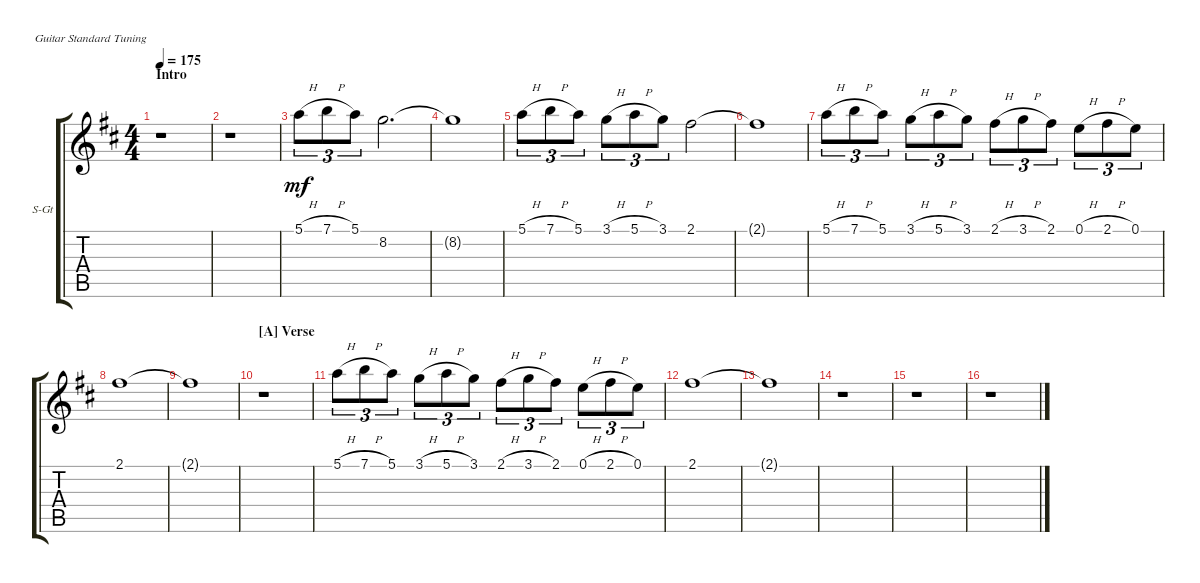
\defaultSystemsLayout 4
\bracketExtendMode groupsimilarinstruments
\firstSystemTrackNameOrientation horizontal
\otherSystemsTrackNameOrientation horizontal
\track ("Solo Guitar R" "S-Gt") {instrument acousticguitarsteel}
\staff {score tabs}
\tuning (E4 B3 G3 D3 A2 E2)
\ts (4 4)
\section ("" "Intro")
\tempo 175
\clef g2
\ks d
r.1{dy mf instrument acousticguitarsteel} |
r.1 |
5.1{h}.8{tu (3 2)} 7.1{h}.8{tu (3 2)} 5.1.8{tu (3 2)} 8.2.2{d} |
8.2{t}.1 |
5.1{h}.8{tu (3 2)} 7.1{h}.8{tu (3 2)} 5.1.8{tu (3 2)} 3.1{h}.8{tu (3 2)} 5.1{h}.8{tu (3 2)} 3.1.8{tu (3 2)} 2.1.2 |
2.1{t}.1 |
5.1{h}.8{tu (3 2)} 7.1{h}.8{tu (3 2)} 5.1.8{tu (3 2)} 3.1{h}.8{tu (3 2)} 5.1{h}.8{tu (3 2)} 3.1.8{tu (3 2)} 2.1{h}.8{tu (3 2)} 3.1{h}.8{tu (3 2)} 2.1.8{tu (3 2)} 0.1{h}.8{tu (3 2)} 2.1{h}.8{tu (3 2)} 0.1.8{tu (3 2)} |
2.1.1 |
2.1{t}.1 |
\section ("A" "Verse")
r.1 |
5.1{h}.8{tu (3 2)} 7.1{h}.8{tu (3 2)} 5.1.8{tu (3 2)} 3.1{h}.8{tu (3 2)} 5.1{h}.8{tu (3 2)} 3.1.8{tu (3 2)} 2.1{h}.8{tu (3 2)} 3.1{h}.8{tu (3 2)} 2.1.8{tu (3 2)} 0.1{h}.8{tu (3 2)} 2.1{h}.8{tu (3 2)} 0.1.8{tu (3 2)} |
2.1.1 |
2.1{t}.1 |
r.1 |
r.1 |
r.1
